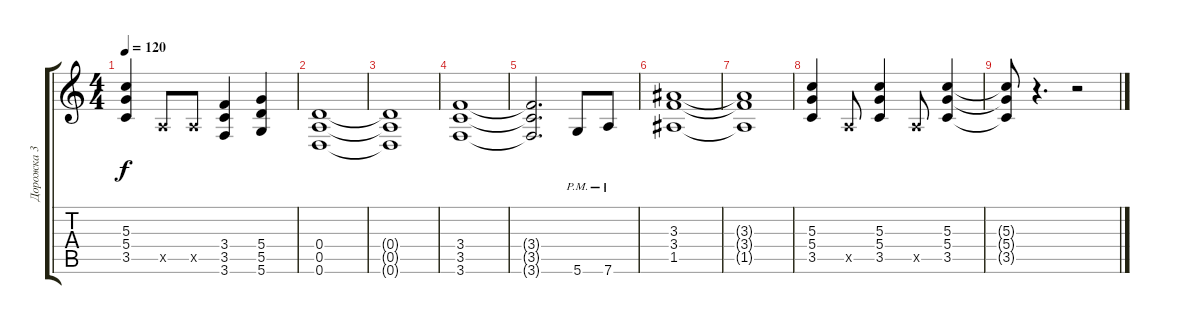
\track ("Дорожка 3" "Дорожка 3") {instrument distortionguitar}
\staff {score tabs}
\tuning (E4 B3 G3 D3 A2 D2) {hide}
\ts (4 4)
\tempo 120
\clef g2
\ks c
(5.3{t} 5.4{t} 3.5{t}).4{dy f} 0.5{x}.8 0.5{x}.8 (3.4 3.5 3.6).4 (5.4 5.5 5.6).4 |
(0.4 0.5 0.6).1 |
(0.4{t} 0.5{t} 0.6{t}).1 |
(3.4 3.5 3.6).1 |
(3.4{t} 3.5{t} 3.6{t}).2{d} 5.6{pm}.8 7.6{pm}.8 |
(3.3 3.4 1.5).1 |
(3.3{t} 3.4{t} 1.5{t}).1 |
(5.3 5.4 3.5).4 0.5{x}.8 (5.3 5.4 3.5).4 0.5{x}.8 (5.3 5.4 3.5).4 |
(5.3{t} 5.4{t} 3.5{t}).8 r.4{d} r.2
